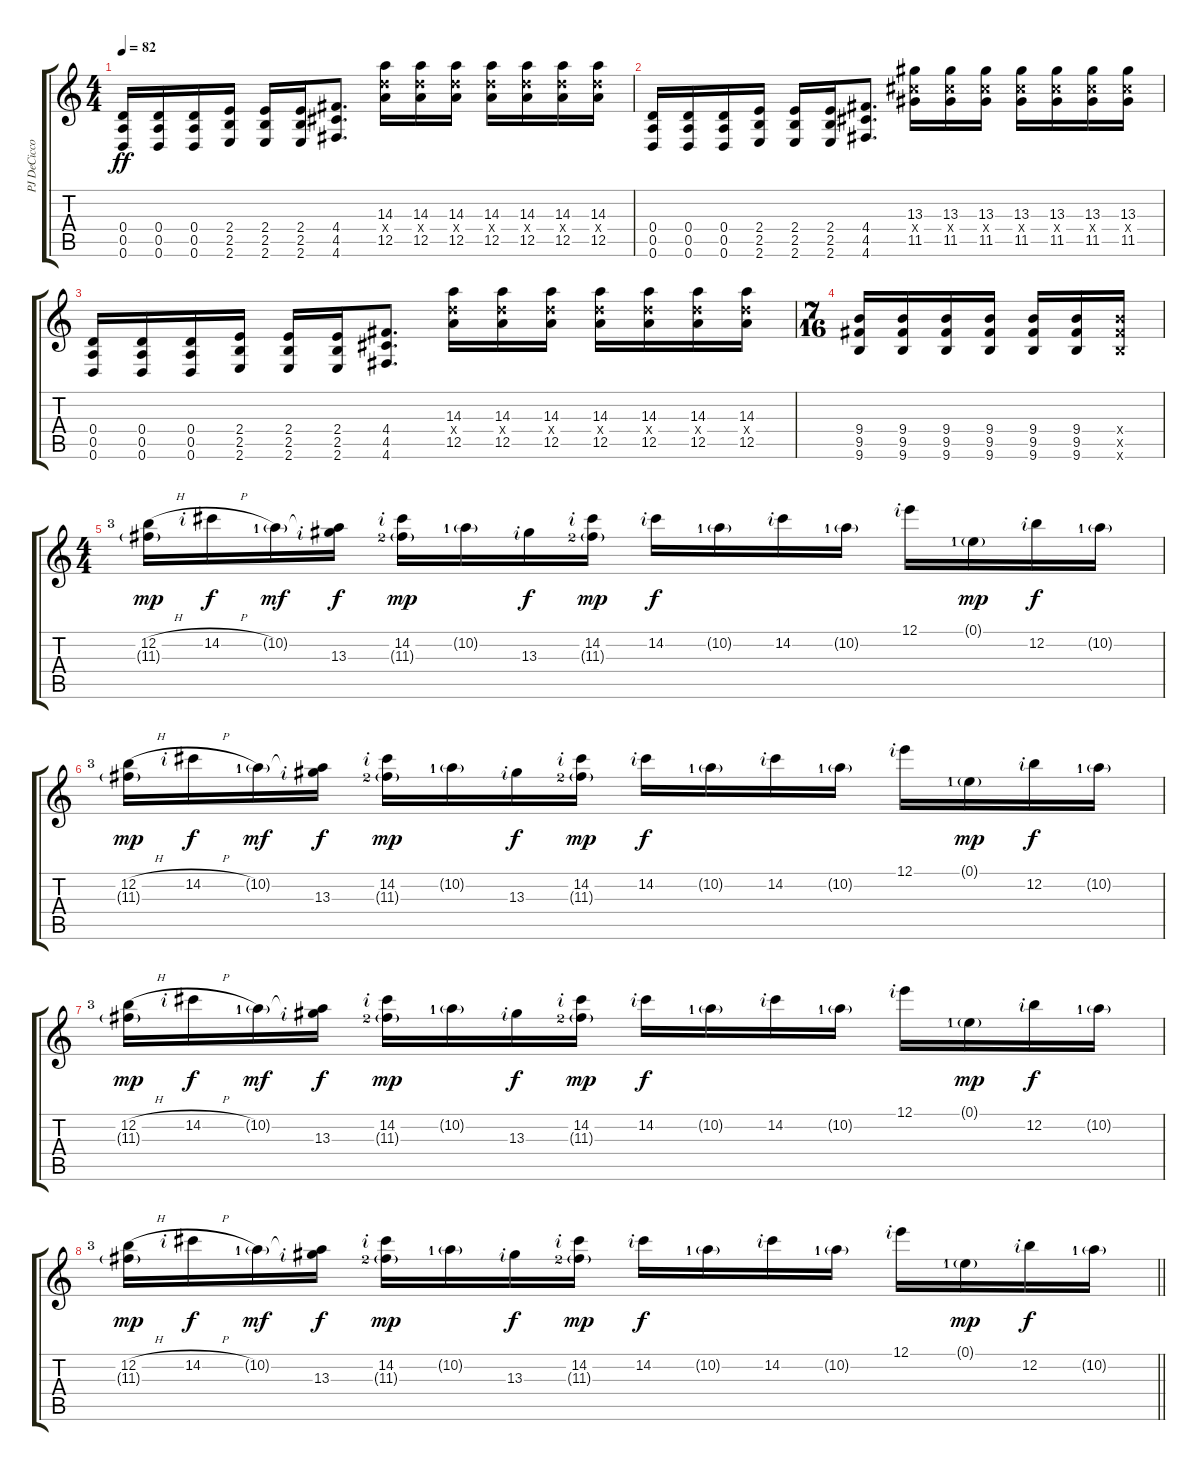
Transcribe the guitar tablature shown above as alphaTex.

\track ("PJ DeCicco" "PJ DeCicco") {instrument distortionguitar}
\staff {score tabs}
\tuning (E4 B3 G3 D3 A2 D2) {hide}
\ts (4 4)
\tempo 82
\clef g2
\ks c
(0.4 0.5 0.6).16{dy ff} (0.4 0.5 0.6).16 (0.4 0.5 0.6).16 (2.4 2.5 2.6).16 (2.4 2.5 2.6).16 (2.4 2.5 2.6).16 (4.4 4.5 4.6).8{d} (14.3 12.4{x} 12.5).16 (14.3 12.4{x} 12.5).16 (14.3 12.4{x} 12.5).16 (14.3 12.4{x} 12.5).16 (14.3 12.4{x} 12.5).16 (14.3 12.4{x} 12.5).16 (14.3 12.4{x} 12.5).16 |
(0.4 0.5 0.6).16 (0.4 0.5 0.6).16 (0.4 0.5 0.6).16 (2.4 2.5 2.6).16 (2.4 2.5 2.6).16 (2.4 2.5 2.6).16 (4.4 4.5 4.6).8{d} (13.3 11.4{x} 11.5).16 (13.3 11.4{x} 11.5).16 (13.3 11.4{x} 11.5).16 (13.3 11.4{x} 11.5).16 (13.3 11.4{x} 11.5).16 (13.3 11.4{x} 11.5).16 (13.3 11.4{x} 11.5).16 |
(0.4 0.5 0.6).16 (0.4 0.5 0.6).16 (0.4 0.5 0.6).16 (2.4 2.5 2.6).16 (2.4 2.5 2.6).16 (2.4 2.5 2.6).16 (4.4 4.5 4.6).8{d} (14.3 12.4{x} 12.5).16 (14.3 12.4{x} 12.5).16 (14.3 12.4{x} 12.5).16 (14.3 12.4{x} 12.5).16 (14.3 12.4{x} 12.5).16 (14.3 12.4{x} 12.5).16 (14.3 12.4{x} 12.5).16 |
\ts (7 16)
(9.4 9.5 9.6).16 (9.4 9.5 9.6).16 (9.4 9.5 9.6).16 (9.4 9.5 9.6).16 (9.4 9.5 9.6).16 (9.4 9.5 9.6).16 (9.4{x} 9.5{x} 9.6{x}).16 |
\ts (4 4)
(12.2{h lf 4} 11.3{g}).16{dy mp} 14.2{h rf 2}.16{dy f} 10.2{g lf 2}.16{dy mf} (10.2{t} 13.3{rf 2}).16{dy f} (14.2{rf 2} 11.3{g lf 3}).16{dy mp} 10.2{g lf 2}.16 13.3{rf 2}.16{dy f} (14.2{rf 2} 11.3{g lf 3}).16{dy mp} 14.2{rf 2}.16{dy f} 10.2{g lf 2}.16 14.2{rf 2}.16 10.2{g lf 2}.16 12.1{rf 2}.16 0.1{g lf 2}.16{dy mp} 12.2{rf 2}.16{dy f} 10.2{g lf 2}.16 |
(12.2{h lf 4} 11.3{g}).16{dy mp} 14.2{h rf 2}.16{dy f} 10.2{g lf 2}.16{dy mf} (10.2{t} 13.3{rf 2}).16{dy f} (14.2{rf 2} 11.3{g lf 3}).16{dy mp} 10.2{g lf 2}.16 13.3{rf 2}.16{dy f} (14.2{rf 2} 11.3{g lf 3}).16{dy mp} 14.2{rf 2}.16{dy f} 10.2{g lf 2}.16 14.2{rf 2}.16 10.2{g lf 2}.16 12.1{rf 2}.16 0.1{g lf 2}.16{dy mp} 12.2{rf 2}.16{dy f} 10.2{g lf 2}.16 |
(12.2{h lf 4} 11.3{g}).16{dy mp} 14.2{h rf 2}.16{dy f} 10.2{g lf 2}.16{dy mf} (10.2{t} 13.3{rf 2}).16{dy f} (14.2{rf 2} 11.3{g lf 3}).16{dy mp} 10.2{g lf 2}.16 13.3{rf 2}.16{dy f} (14.2{rf 2} 11.3{g lf 3}).16{dy mp} 14.2{rf 2}.16{dy f} 10.2{g lf 2}.16 14.2{rf 2}.16 10.2{g lf 2}.16 12.1{rf 2}.16 0.1{g lf 2}.16{dy mp} 12.2{rf 2}.16{dy f} 10.2{g lf 2}.16 |
\barLineRight lightlight
(12.2{h lf 4} 11.3{g}).16{dy mp} 14.2{h rf 2}.16{dy f} 10.2{g lf 2}.16{dy mf} (10.2{t} 13.3{rf 2}).16{dy f} (14.2{rf 2} 11.3{g lf 3}).16{dy mp} 10.2{g lf 2}.16 13.3{rf 2}.16{dy f} (14.2{rf 2} 11.3{g lf 3}).16{dy mp} 14.2{rf 2}.16{dy f} 10.2{g lf 2}.16 14.2{rf 2}.16 10.2{g lf 2}.16 12.1{rf 2}.16 0.1{g lf 2}.16{dy mp} 12.2{rf 2}.16{dy f} 10.2{g lf 2}.16
